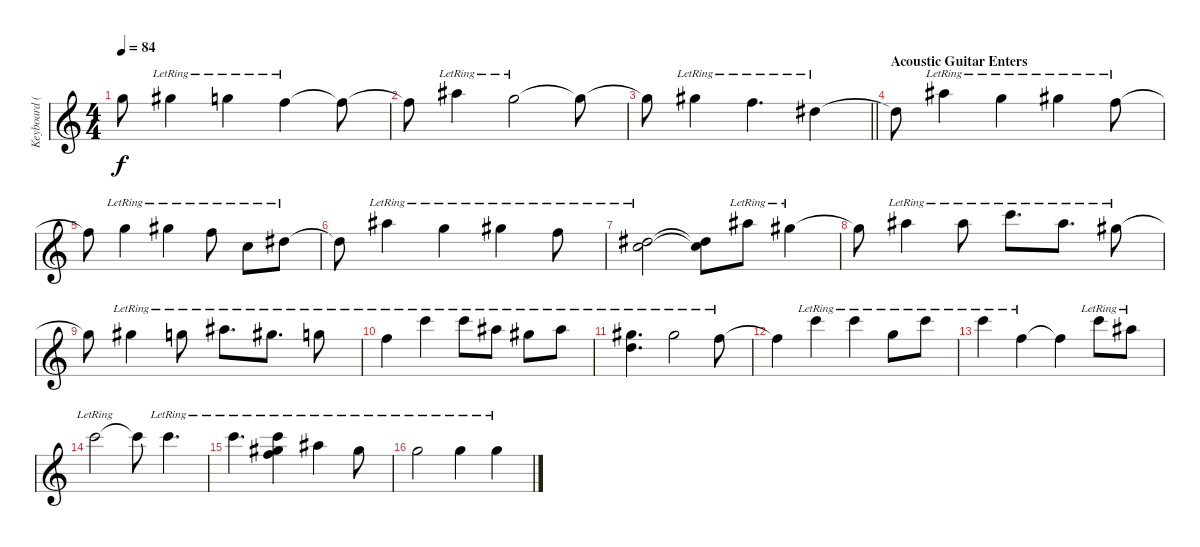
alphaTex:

\track ("Keyboard (Organ)" "Keyboard (") {instrument electricguitarmuted}
\staff {score}
\tuning (E4 B3 G3 D3 A2 E2) {hide}
\ts (4 4)
\tempo 84
\clef g2
\ks c
17.4{t}.8{dy f} 18.4{lr}.4 17.4{lr}.4 15.4{lr}.4 15.4{t}.8 |
15.4{t}.8 20.4{lr}.4 17.4{lr}.2 17.4{t}.8 |
\barLineRight lightlight
17.4{t}.8 18.4{lr}.4 15.4{lr}.4{d} 13.4{lr}.4 |
\section ("" "Acoustic Guitar Enters")
13.4{t}.8 20.4{lr}.4 17.4{lr}.4 18.4{lr}.4 15.4{lr}.8 |
15.4{t}.8 17.4{lr}.4 18.4{lr}.4 15.4{lr}.8 15.5{lr}.8 13.4{lr}.8 |
13.4{t}.8 20.4{lr}.4 17.4{lr}.4 18.4{lr}.4 15.4{lr}.8 |
(13.4{lr} 15.5{lr}).2 (13.4{t} 15.5{t}).8 15.3{lr}.8 13.3{lr}.4 |
13.3{t}.8 20.4{lr}.4 20.4{lr}.8 22.4{lr}.8{d} 20.4{lr}.8{d} 18.4{lr}.8 |
18.4{t}.8 18.4{lr}.4 17.4{lr}.8 20.4{lr}.8{d} 18.4{lr}.8{d} 17.4{lr}.8 |
15.4{lr}.4 17.3{lr}.4 17.3{lr}.8 15.3{lr}.8 13.3{lr}.8 15.3{lr}.8 |
(13.3{lr} 12.4{lr}).4{d} 13.3{lr}.2 15.4{lr}.8 |
15.4{t}.4 17.3{lr}.4 17.3{lr}.4 17.4{lr}.8 17.3{lr}.8 |
17.3{lr}.4 15.4{lr}.4 15.4{t}.4 17.3{lr}.8 15.3{lr}.8 |
17.3{lr}.2 17.3{t}.8 17.3{lr}.4{d} |
17.3{lr}.4{d} (13.2{lr} 13.3{lr} 15.4{lr}).4 11.2{lr}.4 13.3{lr}.8 |
12.3{lr}.2 12.3{lr}.4 12.3{lr}.4
